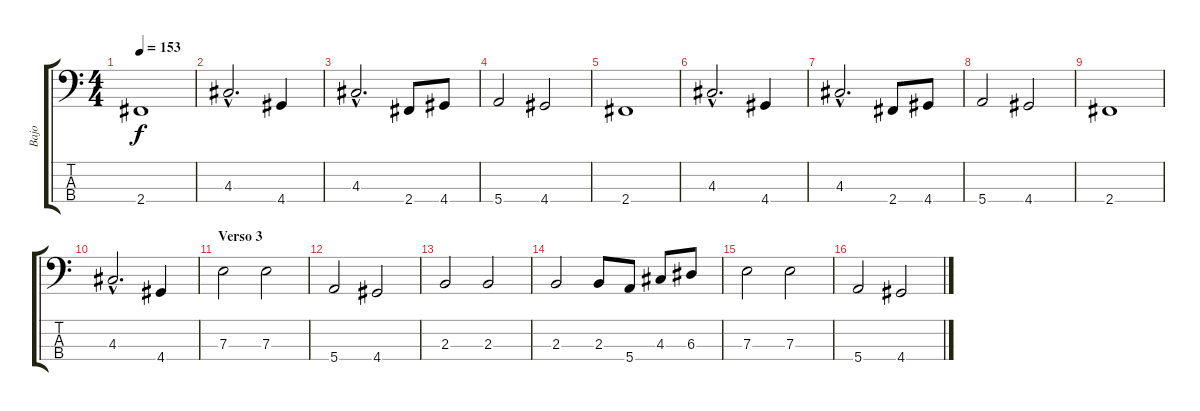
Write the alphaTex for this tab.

\track ("Bajo" "Bajo") {instrument electricbassfinger}
\staff {score tabs}
\tuning (G2 D2 A1 E1) {hide}
\ts (4 4)
\tempo 153
\clef f4
\ks c
2.4.1{dy f} |
4.3{hac}.2{d} 4.4.4 |
4.3{hac}.2{d} 2.4.8 4.4.8 |
5.4.2 4.4.2 |
2.4.1 |
4.3{hac}.2{d} 4.4.4 |
4.3{hac}.2{d} 2.4.8 4.4.8 |
5.4.2 4.4.2 |
2.4.1 |
4.3{hac}.2{d} 4.4.4 |
\section ("" "Verso 3")
7.3.2 7.3.2 |
5.4.2 4.4.2 |
2.3.2 2.3.2 |
2.3.2 2.3.8 5.4.8 4.3.8 6.3.8 |
7.3.2 7.3.2 |
5.4.2 4.4.2
